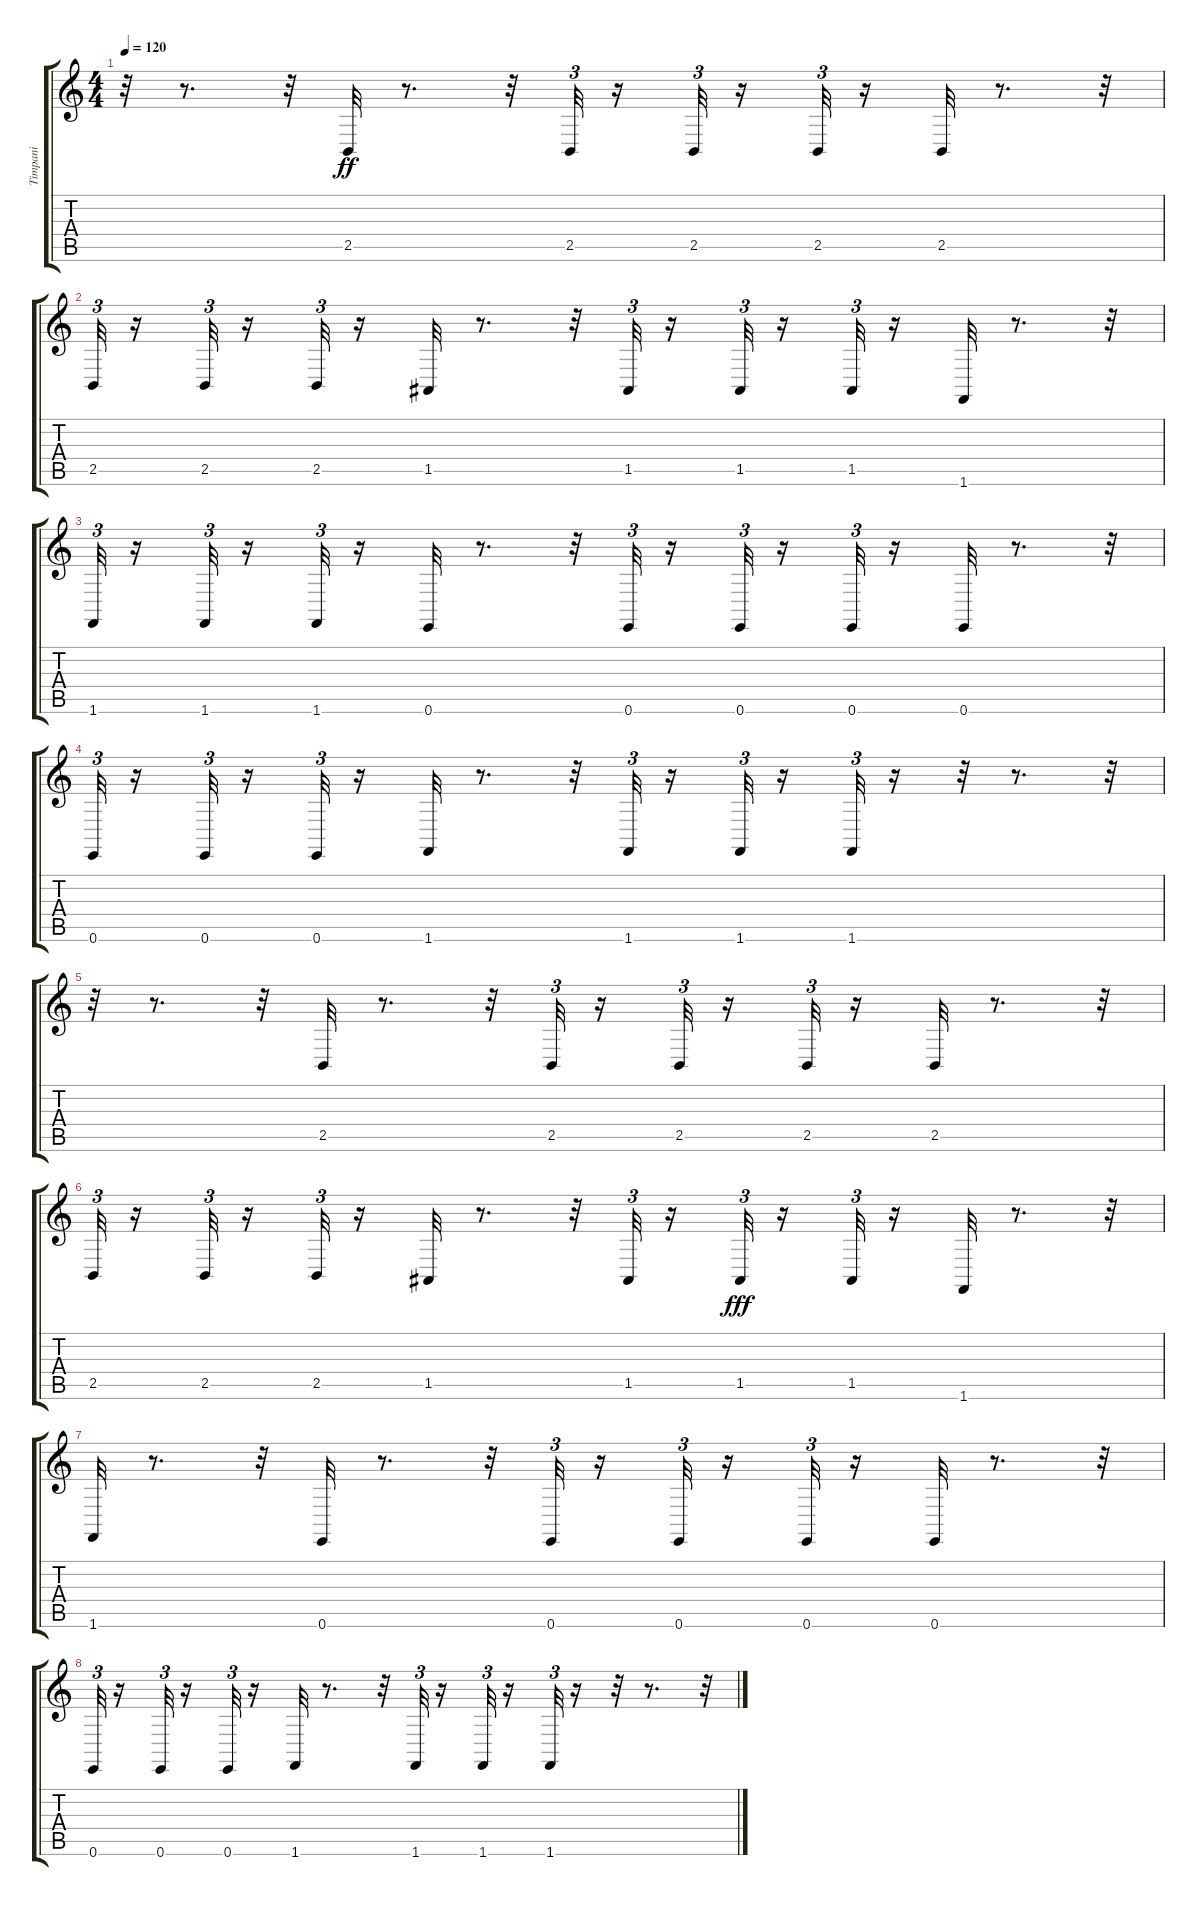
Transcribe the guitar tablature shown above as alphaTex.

\track ("Timpani" "Timpani") {instrument timpani}
\staff {score tabs}
\tuning (E4 B3 G3 D3 A2 E2) {hide}
\ts (4 4)
\tempo 120
\clef g2
\ks c
r.32{dy ff} r.8{d} r.32 2.5.32 r.8{d} r.32 2.5.32{tu (3 2)} r.16 2.5.32{tu (3 2)} r.16 2.5.32{tu (3 2)} r.16 2.5.32 r.8{d} r.32 |
2.5.32{tu (3 2)} r.16 2.5.32{tu (3 2)} r.16 2.5.32{tu (3 2)} r.16 1.5.32 r.8{d} r.32 1.5.32{tu (3 2)} r.16 1.5.32{tu (3 2)} r.16 1.5.32{tu (3 2)} r.16 1.6.32 r.8{d} r.32 |
1.6.32{tu (3 2)} r.16 1.6.32{tu (3 2)} r.16 1.6.32{tu (3 2)} r.16 0.6.32 r.8{d} r.32 0.6.32{tu (3 2)} r.16 0.6.32{tu (3 2)} r.16 0.6.32{tu (3 2)} r.16 0.6.32 r.8{d} r.32 |
0.6.32{tu (3 2)} r.16 0.6.32{tu (3 2)} r.16 0.6.32{tu (3 2)} r.16 1.6.32 r.8{d} r.32 1.6.32{tu (3 2)} r.16 1.6.32{tu (3 2)} r.16 1.6.32{tu (3 2)} r.16 r.32 r.8{d} r.32 |
r.32 r.8{d} r.32 2.5.32 r.8{d} r.32 2.5.32{tu (3 2)} r.16 2.5.32{tu (3 2)} r.16 2.5.32{tu (3 2)} r.16 2.5.32 r.8{d} r.32 |
2.5.32{tu (3 2)} r.16 2.5.32{tu (3 2)} r.16 2.5.32{tu (3 2)} r.16 1.5.32 r.8{d} r.32 1.5.32{tu (3 2)} r.16 1.5.32{tu (3 2) dy fff} r.16 1.5.32{tu (3 2)} r.16 1.6.32 r.8{d} r.32 |
1.6.32 r.8{d} r.32 0.6.32 r.8{d} r.32 0.6.32{tu (3 2)} r.16 0.6.32{tu (3 2)} r.16 0.6.32{tu (3 2)} r.16 0.6.32 r.8{d} r.32 |
0.6.32{tu (3 2)} r.16 0.6.32{tu (3 2)} r.16 0.6.32{tu (3 2)} r.16 1.6.32 r.8{d} r.32 1.6.32{tu (3 2)} r.16 1.6.32{tu (3 2)} r.16 1.6.32{tu (3 2)} r.16 r.32 r.8{d} r.32
